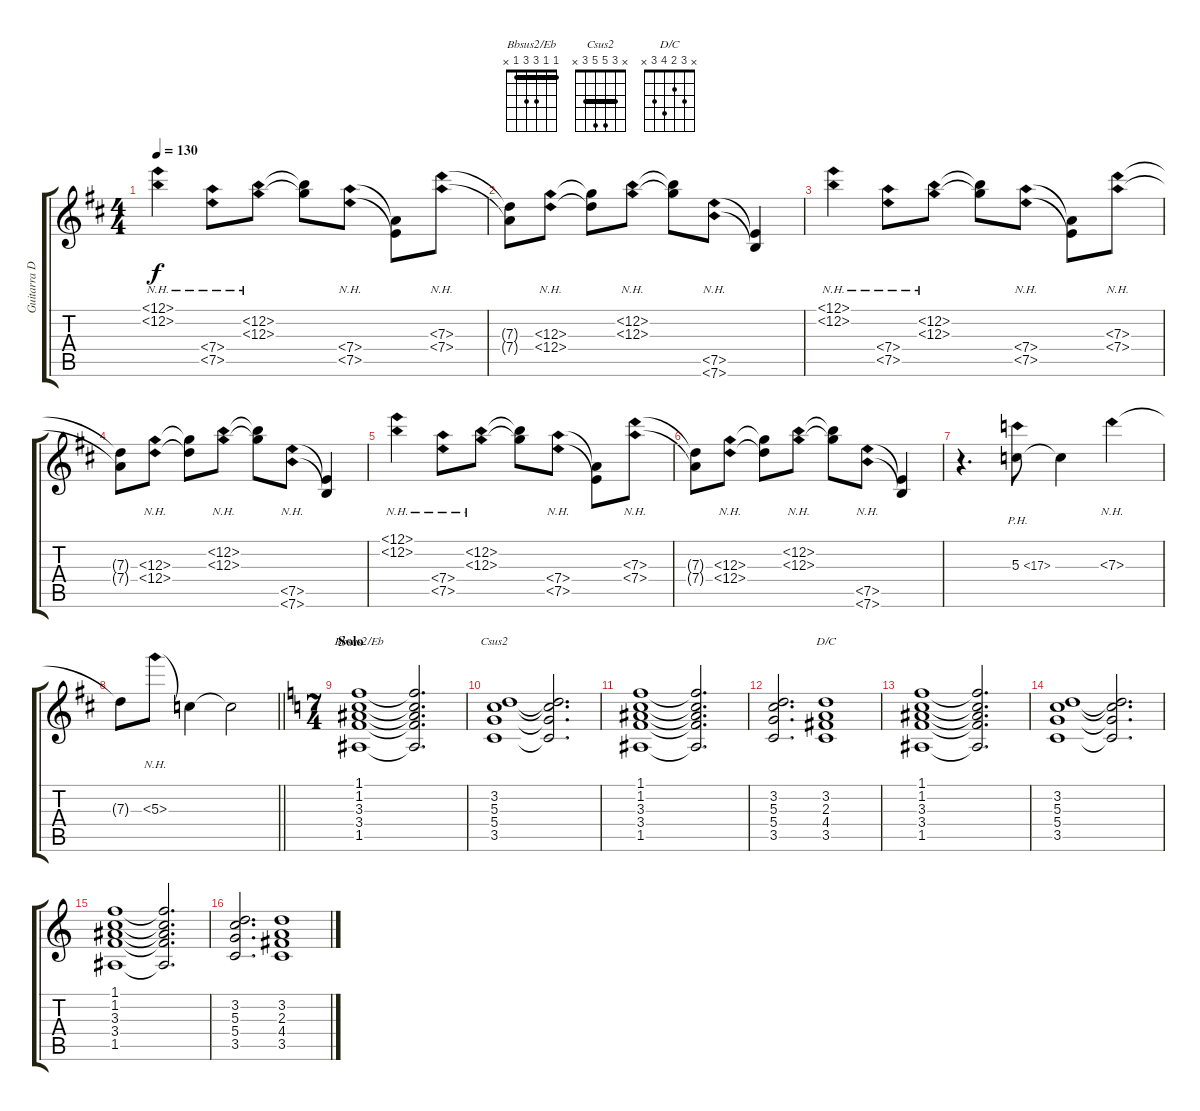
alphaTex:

\track ("Guitarra Drive" "Guitarra D") {instrument overdrivenguitar}
\staff {score tabs}
\tuning (E4 B3 G3 D3 A2 E2) {hide}
\chord ("Bbsus2/Eb" 1 1 3 3 1 x) {barre 1}
\chord ("Csus2" x 3 5 5 3 x) {barre 3}
\chord ("D/C" x 3 2 4 3 x)
\ts (4 4)
\tempo 130
\clef g2
\ks d
(12.1{nh} 12.2{nh}).4{dy f} (7.4{nh} 7.5{nh}).8 (12.2{nh} 12.3{nh}).8 (12.2{t} 12.3{t}).8 (7.4{nh} 7.5{nh}).8 (7.4{t} 7.5{t}).8 (7.3{nh} 7.4{nh}).8 |
(7.3{t} 7.4{t}).8 (12.3{nh} 12.4{nh}).8 (12.3{t} 12.4{t}).8 (12.2{nh} 12.3{nh}).8 (12.2{t} 12.3{t}).8 (7.5{nh} 7.6{nh}).8 (7.5{t} 7.6{t}).4 |
(12.1{nh} 12.2{nh}).4 (7.4{nh} 7.5{nh}).8 (12.2{nh} 12.3{nh}).8 (12.2{t} 12.3{t}).8 (7.4{nh} 7.5{nh}).8 (7.4{t} 7.5{t}).8 (7.3{nh} 7.4{nh}).8 |
(7.3{t} 7.4{t}).8 (12.3{nh} 12.4{nh}).8 (12.3{t} 12.4{t}).8 (12.2{nh} 12.3{nh}).8 (12.2{t} 12.3{t}).8 (7.5{nh} 7.6{nh}).8 (7.5{t} 7.6{t}).4 |
(12.1{nh} 12.2{nh}).4 (7.4{nh} 7.5{nh}).8 (12.2{nh} 12.3{nh}).8 (12.2{t} 12.3{t}).8 (7.4{nh} 7.5{nh}).8 (7.4{t} 7.5{t}).8 (7.3{nh} 7.4{nh}).8 |
(7.3{t} 7.4{t}).8 (12.3{nh} 12.4{nh}).8 (12.3{t} 12.4{t}).8 (12.2{nh} 12.3{nh}).8 (12.2{t} 12.3{t}).8 (7.5{nh} 7.6{nh}).8 (7.5{t} 7.6{t}).4 |
r.4{d} 5.3{ph 12}.8 5.3{t}.4 7.3{nh}.4 |
\barLineRight lightlight
7.3{t}.8 5.3{nh}.8 5.3{t}.4 5.3{t}.2 |
\ts (7 4)
\section ("" "Solo")
\ks c
(1.1 1.2 3.3 3.4 1.5).1{ch "Bbsus2/Eb"} (1.1{t} 1.2{t} 3.3{t} 3.4{t} 1.5{t}).2{d} |
(3.2 5.3 5.4 3.5).1{ch "Csus2"} (3.2{t} 5.3{t} 5.4{t} 3.5{t}).2{d} |
(1.1 1.2 3.3 3.4 1.5).1 (1.1{t} 1.2{t} 3.3{t} 3.4{t} 1.5{t}).2{d} |
(3.2 5.3 5.4 3.5).2{d} (3.2 2.3 4.4 3.5).1{ch "D/C"} |
(1.1 1.2 3.3 3.4 1.5).1 (1.1{t} 1.2{t} 3.3{t} 3.4{t} 1.5{t}).2{d} |
(3.2 5.3 5.4 3.5).1 (3.2{t} 5.3{t} 5.4{t} 3.5{t}).2{d} |
(1.1 1.2 3.3 3.4 1.5).1 (1.1{t} 1.2{t} 3.3{t} 3.4{t} 1.5{t}).2{d} |
(3.2 5.3 5.4 3.5).2{d} (3.2 2.3 4.4 3.5).1
